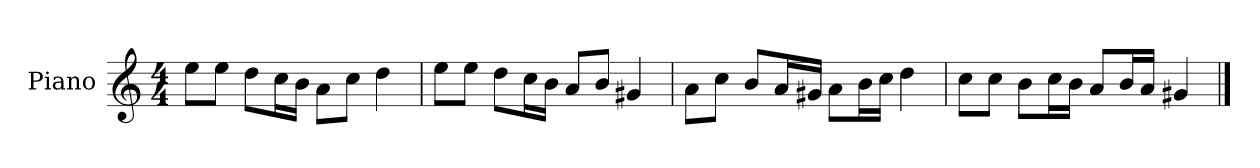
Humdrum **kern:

**kern
*part1
*staff1
*I"Piano
*I'P-no
*clefG2
*k[]
*M4/4
*MM90
=1
8ee\L
8ee\J
8dd\L
16cc\L
16b\JJ
8a\L
8cc\J
4dd\
=2
8ee\L
8ee\J
8dd\L
16cc\L
16b\JJ
8a/L
8b/J
4g#X/
=3
8a\L
8cc\J
8b/L
16a/L
16g#X/JJ
8a\L
16b\L
16cc\JJ
4dd\
=4
8cc\L
8cc\J
8b\L
16cc\L
16b\JJ
8a/L
16b/L
16a/JJ
4g#X/
==
*-
